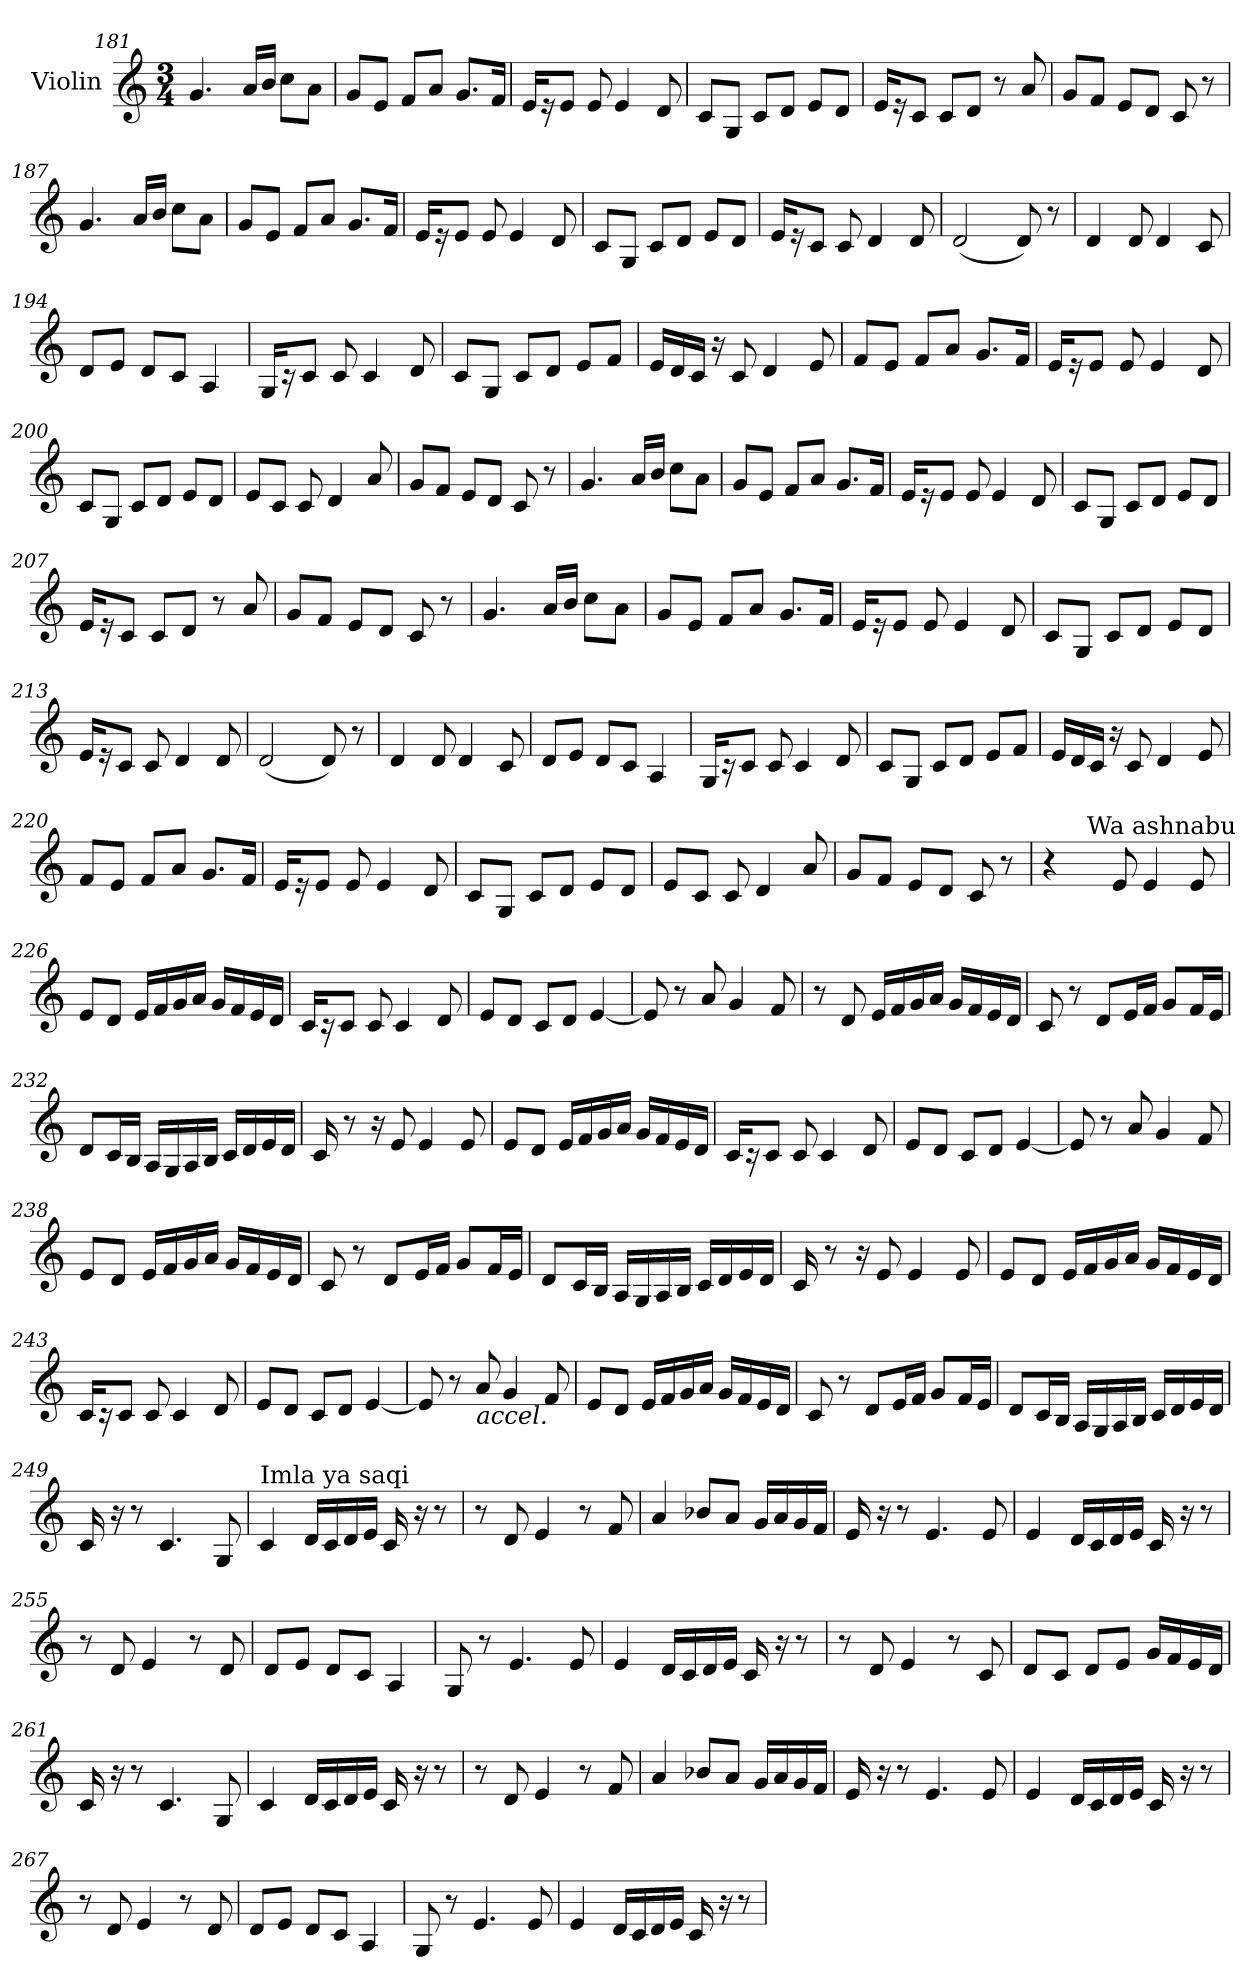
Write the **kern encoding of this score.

**kern
*part1
*staff1
*I"Violin
*clefG2
*k[]
*C:
*M3/4
=181
4.g/
16a/LL
16b/JJ
8cc\L
8a\J
=182
8g/L
8e/J
8f/L
8a/J
8.g/L
16f/Jk
=183
16e/KL
16r
8e/J
8e/
4e/
8d/
=184
8c/L
8G/J
8c/L
8d/J
8e/L
8d/J
!!LO:LB:g=z
=185
16e/KL
16r
8c/J
8c/L
8d/J
8r
8a/
=186
8g/L
8f/J
8e/L
8d/J
8c/
8r
=187
4.g/
16a/LL
16b/JJ
8cc\L
8a\J
=188
8g/L
8e/J
8f/L
8a/J
8.g/L
16f/Jk
=189
16e/KL
16r
8e/J
8e/
4e/
8d/
=190
8c/L
8G/J
8c/L
8d/J
8e/L
8d/J
!!LO:LB:g=z
=191
16e/KL
16r
8c/J
8c/
4d/
8d/
=192
(<2d/
8d/)
8r
=193
4d/
8d/
4d/
8c/
=194
8d/L
8e/J
8d/L
8c/J
4A/
=195
16G/KL
16r
8c/J
8c/
4c/
8d/
=196
8c/L
8G/J
8c/L
8d/J
8e/L
8f/J
!!LO:LB:g=z
=197
16e/LL
16d/
16c/JJ
16r
8c/
4d/
8e/
=198
8f/L
8e/J
8f/L
8a/J
8.g/L
16f/Jk
=199
16e/KL
16r
8e/J
8e/
4e/
8d/
=200
8c/L
8G/J
8c/L
8d/J
8e/L
8d/J
=201
8e/L
8c/J
8c/
4d/
8a/
!!LO:LB:g=z
=202
8g/L
8f/J
8e/L
8d/J
8c/
8r
=203
4.g/
16a/LL
16b/JJ
8cc\L
8a\J
=204
8g/L
8e/J
8f/L
8a/J
8.g/L
16f/Jk
=205
16e/KL
16r
8e/J
8e/
4e/
8d/
=206
8c/L
8G/J
8c/L
8d/J
8e/L
8d/J
=207
16e/KL
16r
8c/J
8c/L
8d/J
8r
8a/
!!LO:LB:g=z
=208
8g/L
8f/J
8e/L
8d/J
8c/
8r
=209
4.g/
16a/LL
16b/JJ
8cc\L
8a\J
=210
8g/L
8e/J
8f/L
8a/J
8.g/L
16f/Jk
=211
16e/KL
16r
8e/J
8e/
4e/
8d/
=212
8c/L
8G/J
8c/L
8d/J
8e/L
8d/J
=213
16e/KL
16r
8c/J
8c/
4d/
8d/
!!LO:LB:g=z
=214
(<2d/
8d/)
8r
=215
4d/
8d/
4d/
8c/
=216
8d/L
8e/J
8d/L
8c/J
4A/
=217
16G/KL
16r
8c/J
8c/
4c/
8d/
=218
8c/L
8G/J
8c/L
8d/J
8e/L
8f/J
=219
16e/LL
16d/
16c/JJ
16r
8c/
4d/
8e/
!!LO:PB:g=z
=220
8f/L
8e/J
8f/L
8a/J
8.g/L
16f/Jk
=221
16e/KL
16r
8e/J
8e/
4e/
8d/
=222
8c/L
8G/J
8c/L
8d/J
8e/L
8d/J
=223
8e/L
8c/J
8c/
4d/
8a/
=224
8g/L
8f/J
8e/L
8d/J
8c/
8r
=225
*^
4r	8ryy
.	32ryy
!	!LO:TX:a:t=Wa ashnabu
.	2ryy
8e/	.
4e/	.
8e/	.
.	16.ryy
*v	*v
!!LO:LB:g=z
=226
8e/L
8d/J
16e/LL
16f/
16g/
16a/JJ
16g/LL
16f/
16e/
16d/JJ
=227
16c/KL
16r
8c/J
8c/
4c/
8d/
=228
8e/L
8d/J
8c/L
8d/J
[4e/
=229
8e/]
8r
8a/
4g/
8f/
=230
8r
8d/
16e/LL
16f/
16g/
16a/JJ
16g/LL
16f/
16e/
16d/JJ
!!LO:LB:g=z
=231
8c/
8r
8d/L
16e/L
16f/JJ
8g/L
16f/L
16e/JJ
=232
8d/L
16c/L
16B/JJ
16A/LL
16G/
16A/
16B/JJ
16c/LL
16d/
16e/
16d/JJ
=233
16c/
8r
16r
8e/
4e/
8e/
=234
8e/L
8d/J
16e/LL
16f/
16g/
16a/JJ
16g/LL
16f/
16e/
16d/JJ
!!LO:LB:g=z
=235
16c/KL
16r
8c/J
8c/
4c/
8d/
=236
8e/L
8d/J
8c/L
8d/J
[4e/
=237
8e/]
8r
8a/
4g/
8f/
=238
8e/L
8d/J
16e/LL
16f/
16g/
16a/JJ
16g/LL
16f/
16e/
16d/JJ
=239
8c/
8r
8d/L
16e/L
16f/JJ
8g/L
16f/L
16e/JJ
!!LO:LB:g=z
=240
8d/L
16c/L
16B/JJ
16A/LL
16G/
16A/
16B/JJ
16c/LL
16d/
16e/
16d/JJ
=241
16c/
8r
16r
8e/
4e/
8e/
=242
8e/L
8d/J
16e/LL
16f/
16g/
16a/JJ
16g/LL
16f/
16e/
16d/JJ
=243
16c/KL
16r
8c/J
8c/
4c/
8d/
!!LO:LB:g=z
=244
8e/L
8d/J
8c/L
8d/J
[4e/
=245
8e/]
8r
!LO:TX:b:i:t=accel.
8a/
4g/
8f/
=246
8e/L
8d/J
16e/LL
16f/
16g/
16a/JJ
16g/LL
16f/
16e/
16d/JJ
=247
8c/
8r
8d/L
16e/L
16f/JJ
8g/L
16f/L
16e/JJ
=248
8d/L
16c/L
16B/JJ
16A/LL
16G/
16A/
16B/JJ
16c/LL
16d/
16e/
16d/JJ
!!LO:LB:g=z
=249
*MM70
16c/
16r
8r
4.c/
8G/
=250
!LO:TX:a:t=Imla ya saqi
4c/
16d/LL
16c/
16d/
16e/JJ
16c/
16r
8r
=251
8r
8d/
4e/
8r
8f/
=252
4a/
8b-X/L
8a/J
16g/LL
16a/
16g/
16f/JJ
=253
16e/
16r
8r
4.e/
8e/
!!LO:LB:g=z
=254
4e/
16d/LL
16c/
16d/
16e/JJ
16c/
16r
8r
=255
8r
8d/
4e/
8r
8d/
=256
8d/L
8e/J
8d/L
8c/J
4A/
=257
8G/
8r
4.e/
8e/
=258
4e/
16d/LL
16c/
16d/
16e/JJ
16c/
16r
8r
!!LO:PB:g=z
=259
8r
8d/
4e/
8r
8c/
=260
8d/L
8c/J
8d/L
8e/J
16g/LL
16f/
16e/
16d/JJ
=261
16c/
16r
8r
4.c/
8G/
=262
4c/
16d/LL
16c/
16d/
16e/JJ
16c/
16r
8r
=263
8r
8d/
4e/
8r
8f/
!!LO:LB:g=z
=264
4a/
8b-X/L
8a/J
16g/LL
16a/
16g/
16f/JJ
=265
16e/
16r
8r
4.e/
8e/
=266
4e/
16d/LL
16c/
16d/
16e/JJ
16c/
16r
8r
=267
8r
8d/
4e/
8r
8d/
=268
8d/L
8e/J
8d/L
8c/J
4A/
=269
8G/
8r
4.e/
8e/
!!LO:LB:g=z
=270
4e/
16d/LL
16c/
16d/
16e/JJ
16c/
16r
8r
=
*-
